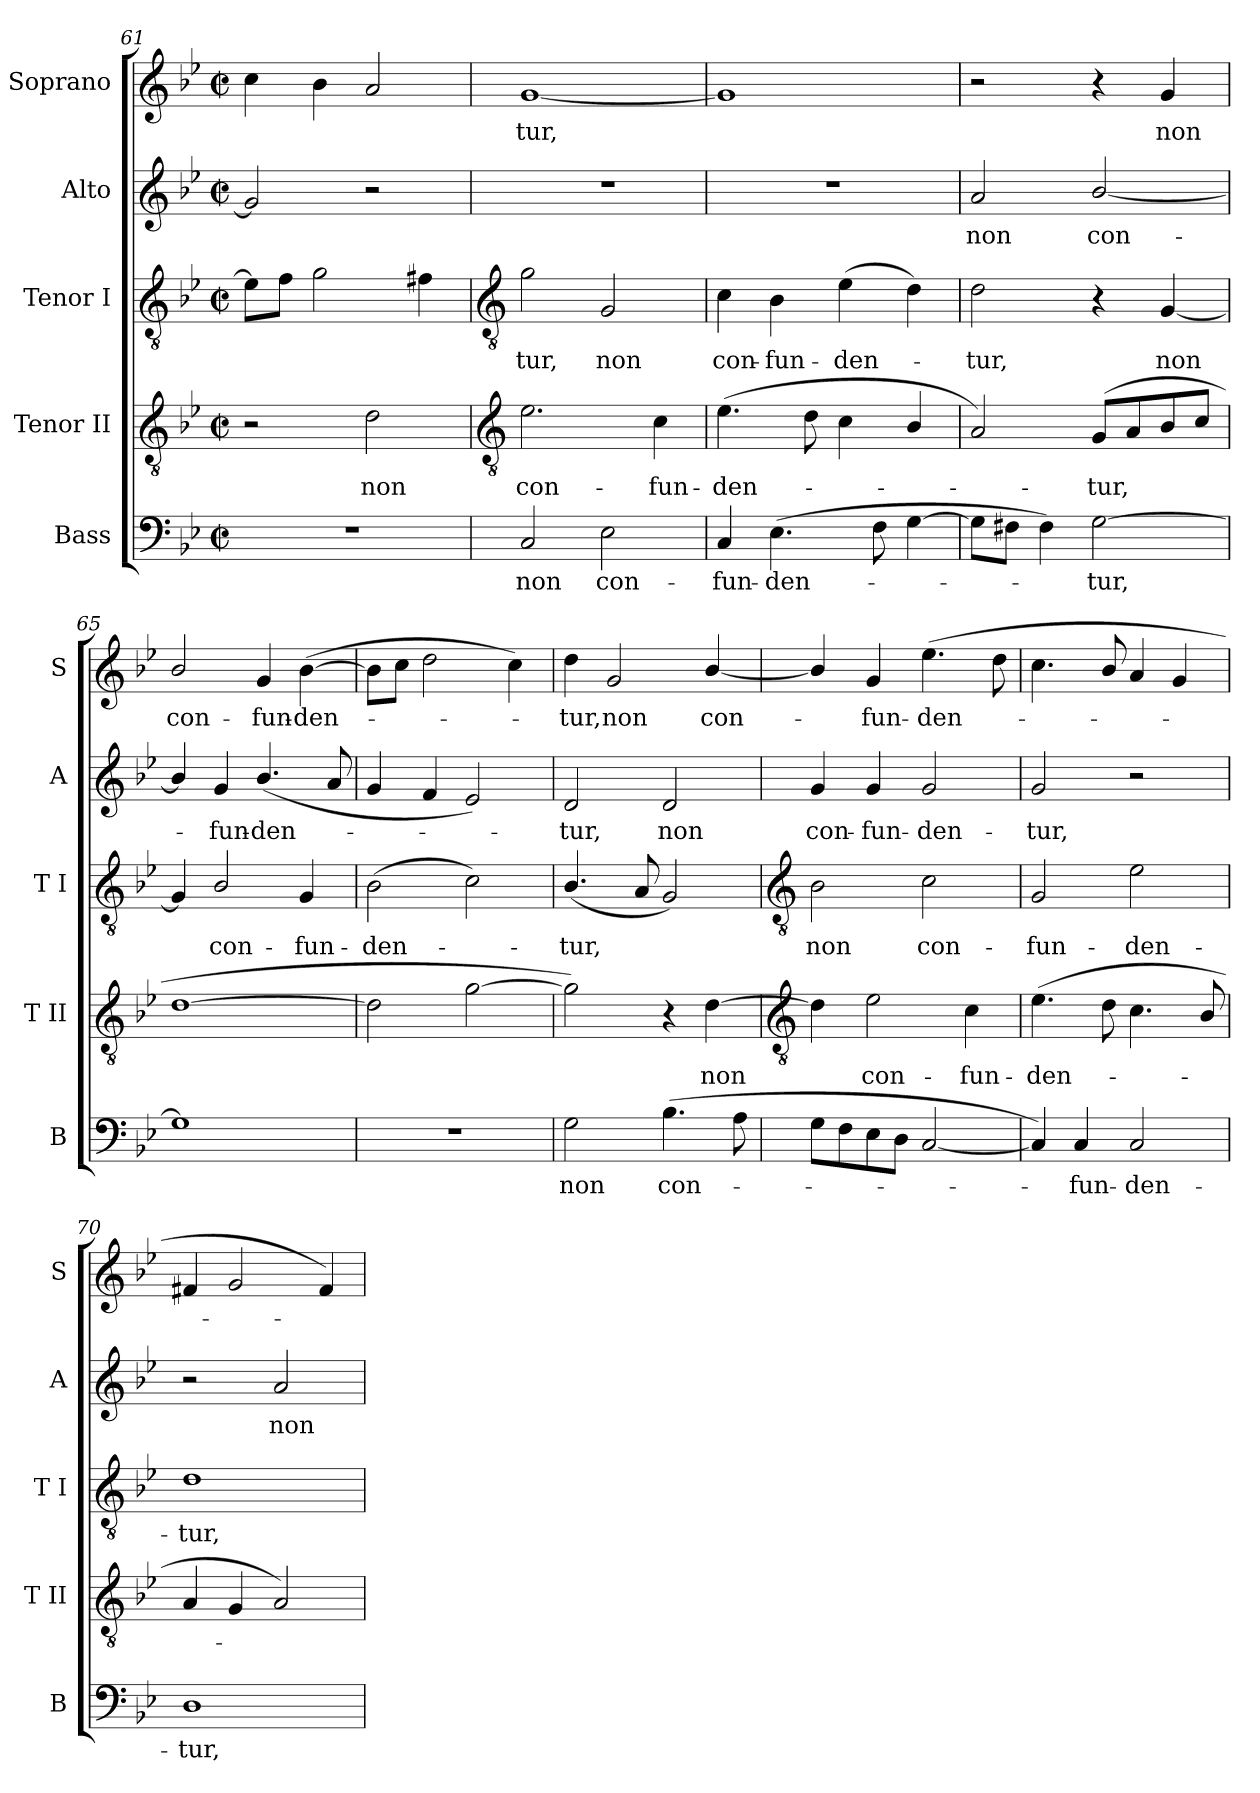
**kern	**text	**kern	**text	**kern	**text	**kern	**text	**kern	**text
*part5	*part5	*part4	*part4	*part3	*part3	*part2	*part2	*part1	*part1
*staff5	*staff5	*staff4	*staff4	*staff3	*staff3	*staff2	*staff2	*staff1	*staff1
*I"Bass	*	*I"Tenor II	*	*I"Tenor I	*	*I"Alto	*	*I"Soprano	*
*I'B	*	*I'T II	*	*I'T I	*	*I'A	*	*I'S	*
*clefF4	*	*clefGv2	*	*clefGv2	*	*clefG2	*	*clefG2	*
*k[b-e-]	*	*k[b-e-]	*	*k[b-e-]	*	*k[b-e-]	*	*k[b-e-]	*
*B-:	*	*B-:	*	*B-:	*	*B-:	*	*B-:	*
*M2/2	*	*M2/2	*	*M2/2	*	*M2/2	*	*M2/2	*
*met(c|)	*	*met(c|)	*	*met(c|)	*	*met(c|)	*	*met(c|)	*
=61	=61	=61	=61	=61	=61	=61	=61	=61	=61
1r	.	2r	.	8e-L]	.	2g]	.	4cc	.
.	.	.	.	8fJ	.	.	.	.	.
.	.	.	.	2g	.	.	.	4b-	.
!	!	!	!LO:LY:b	!	!	!	!	!	!
.	.	2d	non	.	.	2r	.	2a/	.
.	.	.	.	4f#X	.	.	.	.	.
!!LO:LB:g=z
=62	=62	=62	=62	=62	=62	=62	=62	=62	=62
*	*	*clefGv2	*	*clefGv2	*	*	*	*	*
!	!LO:LY:b	!	!LO:LY:b	!	!LO:LY:b	!	!	!	!LO:LY:b
2C	non	2.e-	con-	2g	tur,	1r	.	[1g	tur,
!	!LO:LY:b	!	!	!	!LO:LY:b	!	!	!	!
2E-	con-	.	.	2G	non	.	.	.	.
!	!	!	!LO:LY:b	!	!	!	!	!	!
.	.	4c	-fun-	.	.	.	.	.	.
=63	=63	=63	=63	=63	=63	=63	=63	=63	=63
!	!LO:LY:b	!	!LO:LY:b	!	!LO:LY:b	!	!	!	!
4C	-fun-	(<4.e-	-den-	4c	con-	1r	.	1g]	.
!	!LO:LY:b	!	!	!	!LO:LY:b	!	!	!	!
(>4.E-	-den-	.	.	4B-	-fun-	.	.	.	.
.	.	8d	.	.	.	.	.	.	.
!	!	!	!	!	!LO:LY:b	!	!	!	!
.	.	4c	.	(>4e-	-den-	.	.	.	.
8F	.	.	.	.	.	.	.	.	.
[4G	.	4B-/	.	4d)	.	.	.	.	.
=64	=64	=64	=64	=64	=64	=64	=64	=64	=64
!	!	!	!	!	!LO:LY:b	!	!LO:LY:b	!	!
8GL]	.	2A/)	.	2d	tur,	2a	non	2r	.
8F#XJ	.	.	.	.	.	.	.	.	.
4F#)	.	.	.	.	.	.	.	.	.
!	!LO:LY:b	!	!LO:LY:b	!	!	!	!LO:LY:b	!	!
[2G	tur,	(<8GL	tur,	4r	.	[2b-/	con-	4r	.
.	.	8A	.	.	.	.	.	.	.
!	!	!	!	!	!LO:LY:b	!	!	!	!LO:LY:b
.	.	8B-	.	[4G	non	.	.	4g	non
.	.	8cJ	.	.	.	.	.	.	.
=65	=65	=65	=65	=65	=65	=65	=65	=65	=65
!	!	!	!	!	!	!	!	!	!LO:LY:b
1G]	.	[1d	.	4G]	.	4b-/]	.	2b-/	con-
!	!	!	!	!	!LO:LY:b	!	!LO:LY:b	!	!
.	.	.	.	2B-/	con-	4g	fun-	.	.
!	!	!	!	!	!	!	!LO:LY:b	!	!LO:LY:b
.	.	.	.	.	.	(<4.b-/	-den-	4g	-fun-
!	!	!	!	!	!LO:LY:b	!	!	!	!LO:LY:b
.	.	.	.	4G	-fun-	.	.	(>[4b-	-den-
.	.	.	.	.	.	8a/	.	.	.
=66	=66	=66	=66	=66	=66	=66	=66	=66	=66
!	!	!	!	!	!LO:LY:b	!	!	!	!
1r	.	2d]	.	(>2B-	-den-	4g	.	8b-L]	.
.	.	.	.	.	.	.	.	8ccJ	.
.	.	.	.	.	.	4f	.	2dd	.
.	.	[2g	.	2c)	.	2e-)	.	.	.
.	.	.	.	.	.	.	.	4cc)	.
=67	=67	=67	=67	=67	=67	=67	=67	=67	=67
!	!LO:LY:b	!	!	!	!LO:LY:b	!	!LO:LY:b	!	!LO:LY:b
2G	non	2g])	.	(<4.B-/	tur,	2d	tur,	4dd	tur,
!	!	!	!	!	!	!	!	!	!LO:LY:b
.	.	.	.	.	.	.	.	2g	non
.	.	.	.	8A/	.	.	.	.	.
!	!LO:LY:b	!	!	!	!	!	!LO:LY:b	!	!
(>4.B-	con-	4r	.	2G)	.	2d	non	.	.
!	!	!	!LO:LY:b	!	!	!	!	!	!LO:LY:b
.	.	[4d	non	.	.	.	.	[4b-/	con-
8A	.	.	.	.	.	.	.	.	.
!!LO:LB:g=z
=68	=68	=68	=68	=68	=68	=68	=68	=68	=68
*	*	*clefGv2	*	*clefGv2	*	*	*	*	*
!	!	!	!	!	!LO:LY:b	!	!LO:LY:b	!	!
8GL	.	4d]	.	2B-	non	4g	con-	4b-/]	.
8F	.	.	.	.	.	.	.	.	.
!	!	!	!LO:LY:b	!	!	!	!LO:LY:b	!	!LO:LY:b
8E-	.	2e-	con-	.	.	4g	-fun-	4g	fun-
8DJ	.	.	.	.	.	.	.	.	.
!	!	!	!	!	!LO:LY:b	!	!LO:LY:b	!	!LO:LY:b
[2C	.	.	.	2c	con-	2g	-den-	(>4.ee-	-den-
!	!	!	!LO:LY:b	!	!	!	!	!	!
.	.	4c	-fun-	.	.	.	.	.	.
.	.	.	.	.	.	.	.	8dd	.
=69	=69	=69	=69	=69	=69	=69	=69	=69	=69
!	!	!	!LO:LY:b	!	!LO:LY:b	!	!LO:LY:b	!	!
4C])	.	(<4.e-	-den-	2G	-fun-	2g	-tur,	4.cc	.
!	!LO:LY:b	!	!	!	!	!	!	!	!
4C	fun-	.	.	.	.	.	.	.	.
.	.	8d	.	.	.	.	.	8b-/	.
!	!LO:LY:b	!	!	!	!LO:LY:b	!	!	!	!
2C	-den-	4.c	.	2e-	-den-	2r	.	4a/	.
.	.	.	.	.	.	.	.	4g	.
.	.	8B-/	.	.	.	.	.	.	.
=70	=70	=70	=70	=70	=70	=70	=70	=70	=70
!	!LO:LY:b	!	!	!	!LO:LY:b	!	!	!	!
1D	-tur,	4A/	.	1d	-tur,	2r	.	4f#X	.
.	.	4G	.	.	.	.	.	2g	.
!	!	!	!	!	!	!	!LO:LY:b	!	!
.	.	2A/)	.	.	.	2a	non	.	.
.	.	.	.	.	.	.	.	4f#)	.
=	=	=	=	=	=	=	=	=	=
*-	*-	*-	*-	*-	*-	*-	*-	*-	*-
